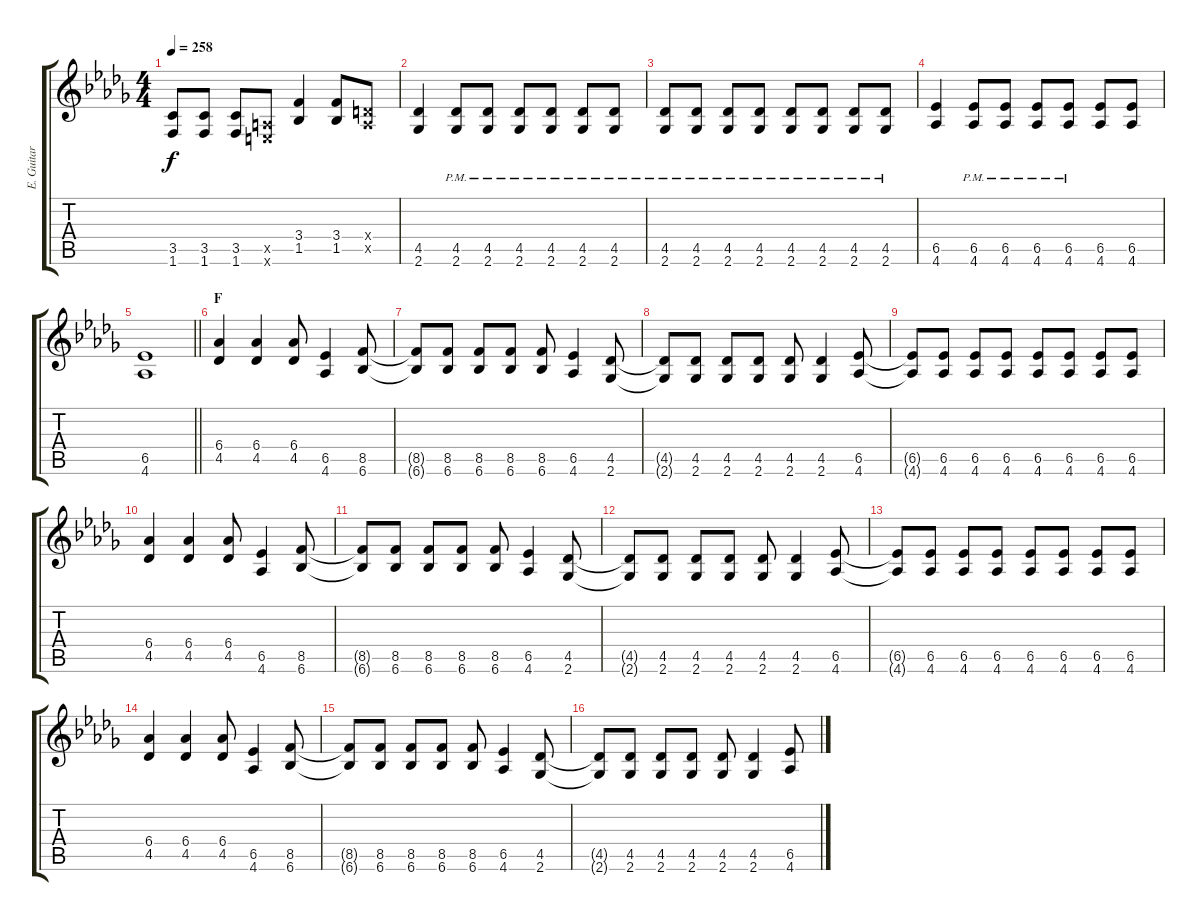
\track ("E. Guitar III" "E. Guitar ") {instrument overdrivenguitar}
\staff {score tabs}
\tuning (E4 B3 G3 D3 A2 E2) {hide}
\ts (4 4)
\tempo 258
\clef g2
\ks db
(3.5{t} 1.6{t}).8{dy f} (3.5 1.6).8 (3.5 1.6).8 (0.5{x} 0.6{x}).8 (3.4 1.5).4 (3.4 1.5).8 (0.4{x} 0.5{x}).8 |
(4.5 2.6).4 (4.5{pm} 2.6{pm}).8 (4.5{pm} 2.6{pm}).8 (4.5{pm} 2.6{pm}).8 (4.5{pm} 2.6{pm}).8 (4.5{pm} 2.6{pm}).8 (4.5{pm} 2.6{pm}).8 |
(4.5{pm} 2.6{pm}).8 (4.5{pm} 2.6{pm}).8 (4.5{pm} 2.6{pm}).8 (4.5{pm} 2.6{pm}).8 (4.5{pm} 2.6{pm}).8 (4.5{pm} 2.6{pm}).8 (4.5{pm} 2.6{pm}).8 (4.5{pm} 2.6{pm}).8 |
(6.5 4.6).4 (6.5{pm} 4.6{pm}).8 (6.5{pm} 4.6{pm}).8 (6.5{pm} 4.6{pm}).8 (6.5{pm} 4.6{pm}).8 (6.5 4.6).8 (6.5 4.6).8 |
\barLineRight lightlight
(6.5 4.6).1 |
\section ("" "F")
(6.4 4.5).4 (6.4 4.5).4 (6.4 4.5).8 (6.5 4.6).4 (8.5 6.6).8 |
(8.5{t} 6.6{t}).8 (8.5 6.6).8 (8.5 6.6).8 (8.5 6.6).8 (8.5 6.6).8 (6.5 4.6).4 (4.5 2.6).8 |
(4.5{t} 2.6{t}).8 (4.5 2.6).8 (4.5 2.6).8 (4.5 2.6).8 (4.5 2.6).8 (4.5 2.6).4 (6.5 4.6).8 |
(6.5{t} 4.6{t}).8 (6.5 4.6).8 (6.5 4.6).8 (6.5 4.6).8 (6.5 4.6).8 (6.5 4.6).8 (6.5 4.6).8 (6.5 4.6).8 |
(6.4 4.5).4 (6.4 4.5).4 (6.4 4.5).8 (6.5 4.6).4 (8.5 6.6).8 |
(8.5{t} 6.6{t}).8 (8.5 6.6).8 (8.5 6.6).8 (8.5 6.6).8 (8.5 6.6).8 (6.5 4.6).4 (4.5 2.6).8 |
(4.5{t} 2.6{t}).8 (4.5 2.6).8 (4.5 2.6).8 (4.5 2.6).8 (4.5 2.6).8 (4.5 2.6).4 (6.5 4.6).8 |
(6.5{t} 4.6{t}).8 (6.5 4.6).8 (6.5 4.6).8 (6.5 4.6).8 (6.5 4.6).8 (6.5 4.6).8 (6.5 4.6).8 (6.5 4.6).8 |
(6.4 4.5).4 (6.4 4.5).4 (6.4 4.5).8 (6.5 4.6).4 (8.5 6.6).8 |
(8.5{t} 6.6{t}).8 (8.5 6.6).8 (8.5 6.6).8 (8.5 6.6).8 (8.5 6.6).8 (6.5 4.6).4 (4.5 2.6).8 |
(4.5{t} 2.6{t}).8 (4.5 2.6).8 (4.5 2.6).8 (4.5 2.6).8 (4.5 2.6).8 (4.5 2.6).4 (6.5 4.6).8
